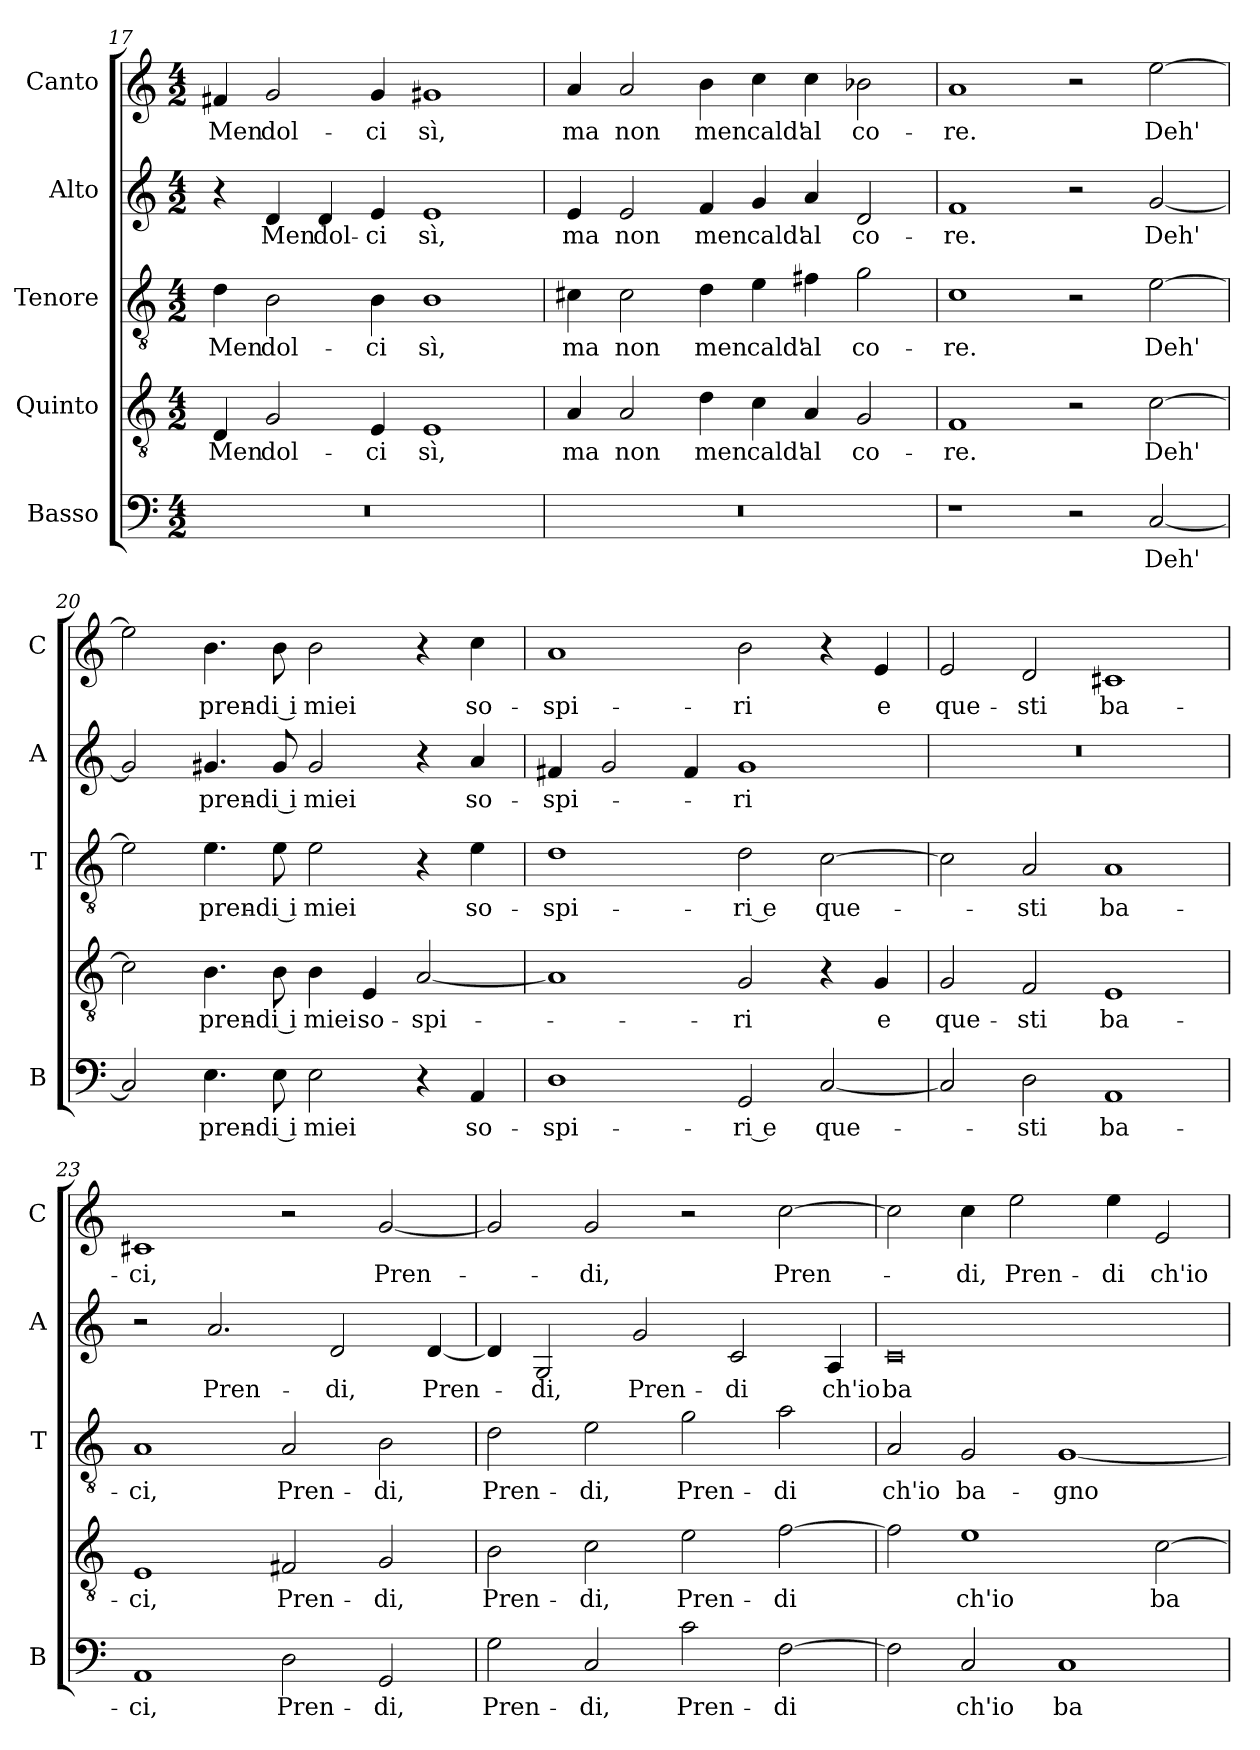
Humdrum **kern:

**kern	**text	**kern	**text	**kern	**text	**kern	**text	**kern	**text
*part5	*part5	*part4	*part4	*part3	*part3	*part2	*part2	*part1	*part1
*staff5	*staff5	*staff4	*staff4	*staff3	*staff3	*staff2	*staff2	*staff1	*staff1
*I"Basso	*	*I"Quinto	*	*I"Tenore	*	*I"Alto	*	*I"Canto	*
*I'B	*	*	*	*I'T	*	*I'A	*	*I'C	*
*clefF4	*	*clefGv2	*	*clefGv2	*	*clefG2	*	*clefG2	*
*k[]	*	*k[]	*	*k[]	*	*k[]	*	*k[]	*
*C:	*	*C:	*	*C:	*	*C:	*	*C:	*
*M4/2	*	*M4/2	*	*M4/2	*	*M4/2	*	*M4/2	*
=17	=17	=17	=17	=17	=17	=17	=17	=17	=17
!	!	!	!LO:LY:b	!	!LO:LY:b	!	!	!	!LO:LY:b
0r	.	4D/	Men	4d\	Men	4r	.	4f#X/	Men
!	!	!	!LO:LY:b	!	!LO:LY:b	!	!LO:LY:b	!	!LO:LY:b
.	.	2G/	dol-	2B\	dol-	4d/	Men	2g/	dol-
!	!	!	!	!	!	!	!LO:LY:b	!	!
.	.	.	.	.	.	4d/	dol-	.	.
!	!	!	!LO:LY:b	!	!LO:LY:b	!	!LO:LY:b	!	!LO:LY:b
.	.	4E/	-ci	4B\	-ci	4e/	-ci	4g/	-ci
!	!	!	!LO:LY:b	!	!LO:LY:b	!	!LO:LY:b	!	!LO:LY:b
.	.	1E	sì,	1B	sì,	1e	sì,	1g#X	sì,
=18	=18	=18	=18	=18	=18	=18	=18	=18	=18
!	!	!	!LO:LY:b	!	!LO:LY:b	!	!LO:LY:b	!	!LO:LY:b
0r	.	4A/	ma	4c#X\	ma	4e/	ma	4a/	ma
!	!	!	!LO:LY:b	!	!LO:LY:b	!	!LO:LY:b	!	!LO:LY:b
.	.	2A/	non	2c#\	non	2e/	non	2a/	non
!	!	!	!LO:LY:b	!	!LO:LY:b	!	!LO:LY:b	!	!LO:LY:b
.	.	4d\	men	4d\	men	4f/	men	4b\	men
!	!	!	!LO:LY:b	!	!LO:LY:b	!	!LO:LY:b	!	!LO:LY:b
.	.	4c\	cald'	4e\	cald'	4g/	cald'	4cc\	cald'
!	!	!	!LO:LY:b	!	!LO:LY:b	!	!LO:LY:b	!	!LO:LY:b
.	.	4A/	al	4f#X\	al	4a/	al	4cc\	al
!	!	!	!LO:LY:b	!	!LO:LY:b	!	!LO:LY:b	!	!LO:LY:b
.	.	2G/	co-	2g\	co-	2d/	co-	2b-X\	co-
=19	=19	=19	=19	=19	=19	=19	=19	=19	=19
!	!	!	!LO:LY:b	!	!LO:LY:b	!	!LO:LY:b	!	!LO:LY:b
1r	.	1F	-re.	1c	-re.	1f	-re.	1a	-re.
2r	.	2r	.	2r	.	2r	.	2r	.
!	!LO:LY:b	!	!LO:LY:b	!	!LO:LY:b	!	!LO:LY:b	!	!LO:LY:b
[2C/	Deh'	[2c\	Deh'	[2e\	Deh'	[2g/	Deh'	[2ee\	Deh'
=20	=20	=20	=20	=20	=20	=20	=20	=20	=20
2C/]	.	2c\]	.	2e\]	.	2g/]	.	2ee\]	.
!	!LO:LY:b	!	!LO:LY:b	!	!LO:LY:b	!	!LO:LY:b	!	!LO:LY:b
4.E\	pren-	4.B\	pren-	4.e\	pren-	4.g#X/	pren-	4.b\	pren-
!	!LO:LY:b	!	!LO:LY:b	!	!LO:LY:b	!	!LO:LY:b	!	!LO:LY:b
8E\	-di i	8B\	-di i	8e\	-di i	8g#/	-di i	8b\	-di i
!	!LO:LY:b	!	!LO:LY:b	!	!LO:LY:b	!	!LO:LY:b	!	!LO:LY:b
2E\	miei	4B\	miei	2e\	miei	2g#/	miei	2b\	miei
!	!	!	!LO:LY:b	!	!	!	!	!	!
.	.	4E/	so-	.	.	.	.	.	.
!	!	!	!LO:LY:b	!	!	!	!	!	!
4r	.	[2A/	-spi-	4r	.	4r	.	4r	.
!	!LO:LY:b	!	!	!	!LO:LY:b	!	!LO:LY:b	!	!LO:LY:b
4AA/	so-	.	.	4e\	so-	4a/	so-	4cc\	so-
!!LO:LB:g=z
=21	=21	=21	=21	=21	=21	=21	=21	=21	=21
!	!LO:LY:b	!	!	!	!LO:LY:b	!	!LO:LY:b	!	!LO:LY:b
1D	-spi-	1A]	.	1d	-spi-	4f#X/	-spi-	1a	-spi-
.	.	.	.	.	.	2g/	.	.	.
.	.	.	.	.	.	4f#/	.	.	.
!	!LO:LY:b	!	!LO:LY:b	!	!LO:LY:b	!	!LO:LY:b	!	!LO:LY:b
2GG/	-ri e	2G/	-ri	2d\	-ri e	1g	-ri	2b\	-ri
!	!LO:LY:b	!	!	!	!LO:LY:b	!	!	!	!
[2C/	que-	4r	.	[2c\	que-	.	.	4r	.
!	!	!	!LO:LY:b	!	!	!	!	!	!LO:LY:b
.	.	4G/	e	.	.	.	.	4e/	e
=22	=22	=22	=22	=22	=22	=22	=22	=22	=22
!	!	!	!LO:LY:b	!	!	!	!	!	!LO:LY:b
2C/]	.	2G/	que-	2c\]	.	0r	.	2e/	que-
!	!LO:LY:b	!	!LO:LY:b	!	!LO:LY:b	!	!	!	!LO:LY:b
2D\	-sti	2F/	-sti	2A/	-sti	.	.	2d/	-sti
!	!LO:LY:b	!	!LO:LY:b	!	!LO:LY:b	!	!	!	!LO:LY:b
1AA	ba-	1E	ba-	1A	ba-	.	.	1c#X	ba-
=23	=23	=23	=23	=23	=23	=23	=23	=23	=23
!	!LO:LY:b	!	!LO:LY:b	!	!LO:LY:b	!	!	!	!LO:LY:b
1AA	-ci,	1E	-ci,	1A	-ci,	2r	.	1c#X	-ci,
!	!	!	!	!	!	!	!LO:LY:b	!	!
.	.	.	.	.	.	2.a/	Pren-	.	.
!	!LO:LY:b	!	!LO:LY:b	!	!LO:LY:b	!	!	!	!
2D\	Pren-	2F#X/	Pren-	2A/	Pren-	.	.	2r	.
!	!	!	!	!	!	!	!LO:LY:b	!	!
.	.	.	.	.	.	2d/	-di,	.	.
!	!LO:LY:b	!	!LO:LY:b	!	!LO:LY:b	!	!	!	!LO:LY:b
2GG/	-di,	2G/	-di,	2B\	-di,	.	.	[2g/	Pren-
!	!	!	!	!	!	!	!LO:LY:b	!	!
.	.	.	.	.	.	[4d/	Pren-	.	.
=24	=24	=24	=24	=24	=24	=24	=24	=24	=24
!	!LO:LY:b	!	!LO:LY:b	!	!LO:LY:b	!	!	!	!
2G\	Pren-	2B\	Pren-	2d\	Pren-	4d/]	.	2g/]	.
!	!	!	!	!	!	!	!LO:LY:b	!	!
.	.	.	.	.	.	2G/	-di,	.	.
!	!LO:LY:b	!	!LO:LY:b	!	!LO:LY:b	!	!	!	!LO:LY:b
2C/	-di,	2c\	-di,	2e\	-di,	.	.	2g/	-di,
!	!	!	!	!	!	!	!LO:LY:b	!	!
.	.	.	.	.	.	2g/	Pren-	.	.
!	!LO:LY:b	!	!LO:LY:b	!	!LO:LY:b	!	!	!	!
2c\	Pren-	2e\	Pren-	2g\	Pren-	.	.	2r	.
!	!	!	!	!	!	!	!LO:LY:b	!	!
.	.	.	.	.	.	2c/	-di	.	.
!	!LO:LY:b	!	!LO:LY:b	!	!LO:LY:b	!	!	!	!LO:LY:b
[2F\	-di	[2f\	-di	2a\	-di	.	.	[2cc\	Pren-
!	!	!	!	!	!	!	!LO:LY:b	!	!
.	.	.	.	.	.	4A/	ch'io	.	.
=25	=25	=25	=25	=25	=25	=25	=25	=25	=25
!	!	!	!	!	!LO:LY:b	!	!LO:LY:b	!	!
2F\]	.	2f\]	.	2A/	ch'io	0c	ba-	2cc\]	.
!	!LO:LY:b	!	!LO:LY:b	!	!LO:LY:b	!	!	!	!LO:LY:b
2C/	ch'io	1e	ch'io	2G/	ba-	.	.	4cc\	-di,
!	!	!	!	!	!	!	!	!	!LO:LY:b
.	.	.	.	.	.	.	.	2ee\	Pren-
!	!LO:LY:b	!	!	!	!LO:LY:b	!	!	!	!
1C	ba-	.	.	[1G	-gno	.	.	.	.
!	!	!	!	!	!	!	!	!	!LO:LY:b
.	.	.	.	.	.	.	.	4ee\	-di
!	!	!	!LO:LY:b	!	!	!	!	!	!LO:LY:b
.	.	[2c\	ba-	.	.	.	.	2e/	ch'io
=	=	=	=	=	=	=	=	=	=
*-	*-	*-	*-	*-	*-	*-	*-	*-	*-
